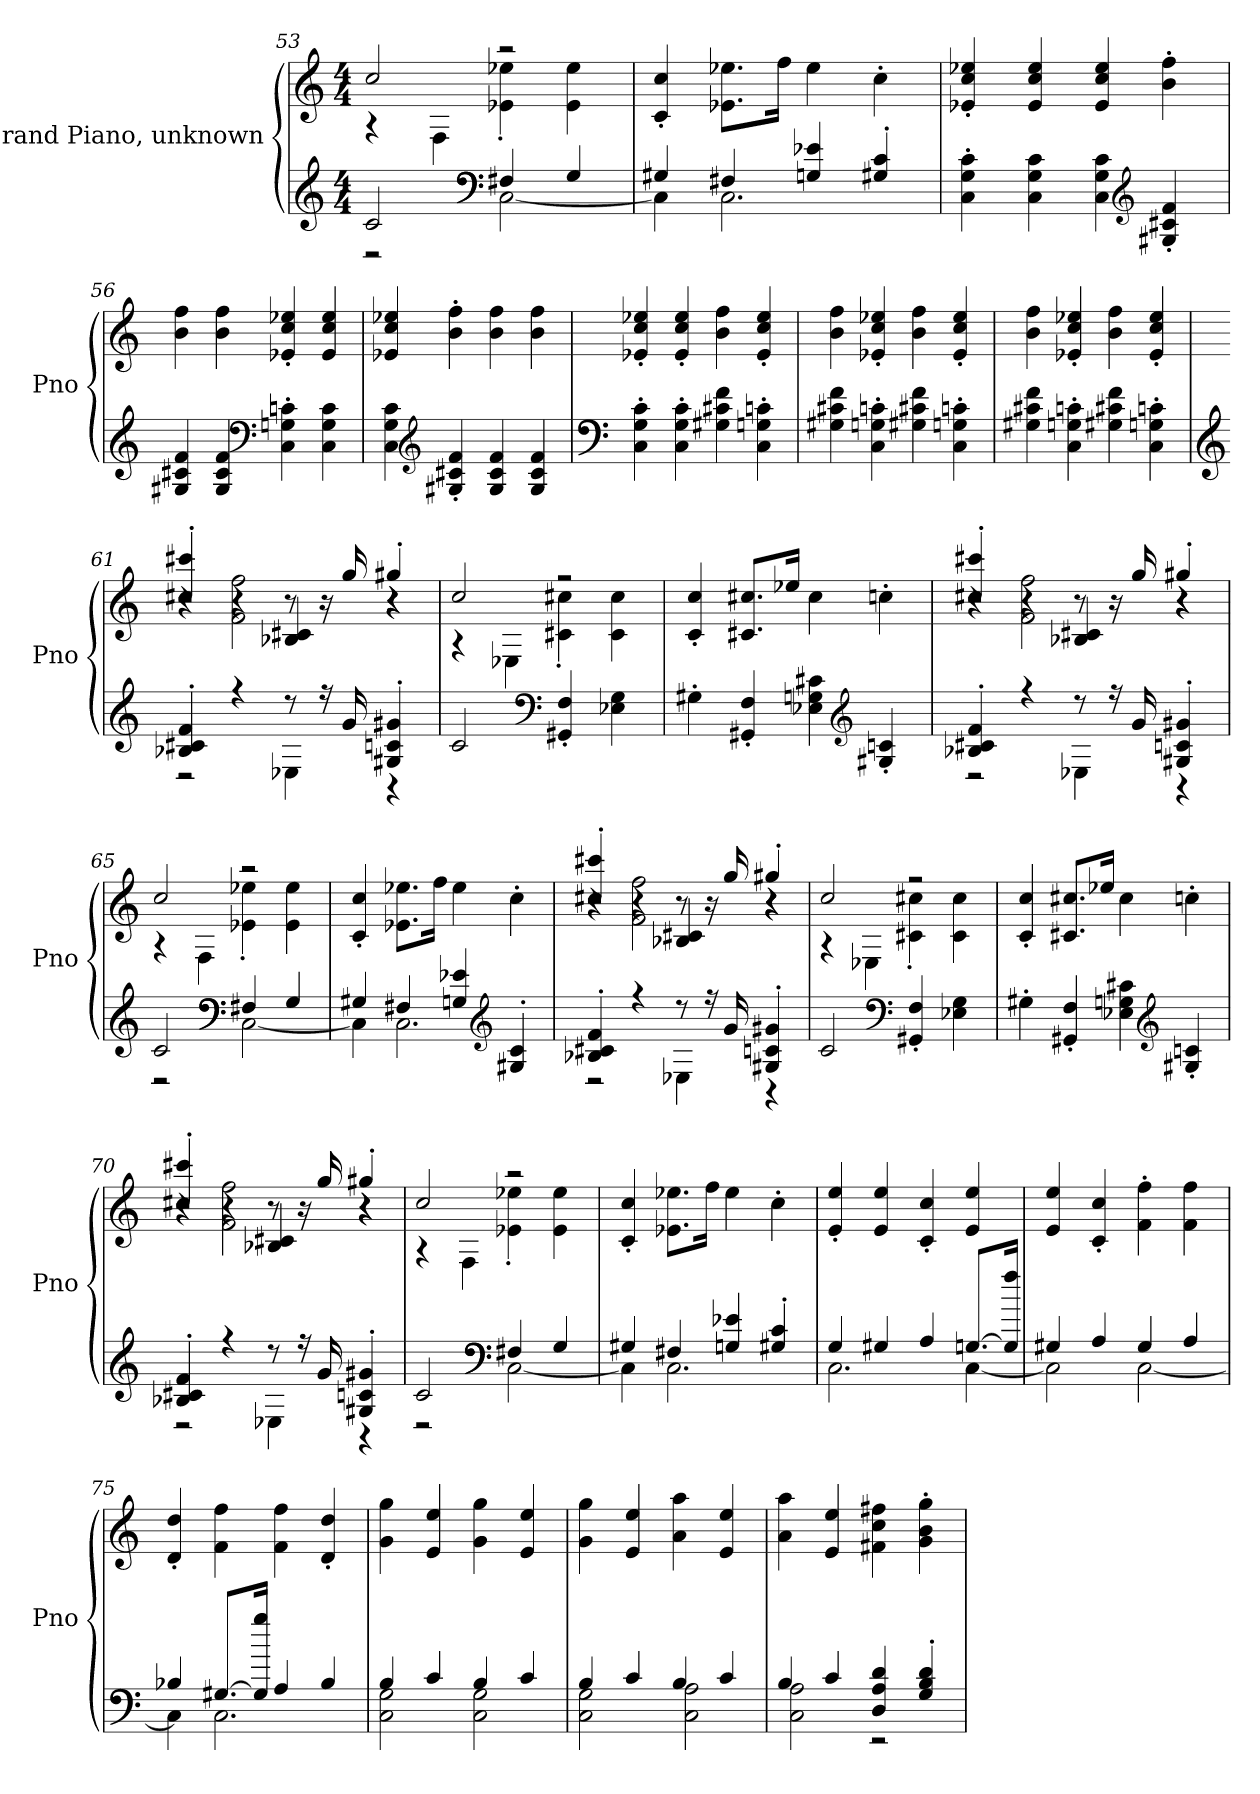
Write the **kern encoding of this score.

**kern	**kern
*part1	*part1
*staff2	*staff1
*I"Grand Piano, unknown	*
*I'Pno	*
!!LO:LB:g=z
*clefG2	*clefG2
*k[]	*k[]
*M4/4	*M4/4
=53	=53
*^	*^
2c/	2r	2cc/	4r
.	.	.	4F\
*clefF4	*	*	*
4F#X/	[2C\	2r	4e-X\' 4ee-X\'
4G/	.	.	4e-\ 4ee-\
*	*	*v	*v
=54	=54	=54
4G#X/	4C\]	4c/' 4cc/'
4F#X/	2.C\	8.e-X\ 8.ee-X\L
.	.	16ff\Jk
4Gn/ 4e-X/	.	4ee-\
4G#X/' 4c/'	.	4cc'\
*v	*v	*
=55	=55
4C\' 4G\' 4c\'	4e-X/' 4cc/' 4ee-X/'
4C\ 4G\ 4c\	4e-/ 4cc/ 4ee-/
4C\ 4G\ 4c\	4e-/ 4cc/ 4ee-/
*clefG2	*
4G#X/' 4c#X/' 4f/'	4b\' 4ff\'
=56	=56
4G#X/ 4c#X/ 4f/	4b\ 4ff\
4G#/ 4c#/ 4f/	4b\ 4ff\
*clefF4	*
4C\' 4Gn\' 4cn\'	4e-X/' 4cc/' 4ee-X/'
4C\ 4G\ 4c\	4e-/ 4cc/ 4ee-/
=57	=57
4C\ 4G\ 4c\	4e-X/ 4cc/ 4ee-X/
*clefG2	*
4G#X/' 4c#X/' 4f/'	4b\' 4ff\'
4G#/ 4c#/ 4f/	4b\ 4ff\
4G#/ 4c#/ 4f/	4b\ 4ff\
!!LO:LB:g=z
=58	=58
*clefF4	*
4C\' 4G\' 4c\'	4e-X/' 4cc/' 4ee-X/'
4C\' 4G\' 4c\'	4e-/' 4cc/' 4ee-/'
4G#X\ 4c#X\ 4f\	4b\ 4ff\
4C\' 4Gn\' 4cn\'	4e-/' 4cc/' 4ee-/'
=59	=59
4G#X\ 4c#X\ 4f\	4b\ 4ff\
4C\' 4Gn\' 4cn\'	4e-X/' 4cc/' 4ee-X/'
4G#X\ 4c#X\ 4f\	4b\ 4ff\
4C\' 4Gn\' 4cn\'	4e-/' 4cc/' 4ee-/'
=60	=60
4G#X\ 4c#X\ 4f\	4b\ 4ff\
4C\' 4Gn\' 4cn\'	4e-X/' 4cc/' 4ee-X/'
4G#X\ 4c#X\ 4f\	4b\ 4ff\
4C\' 4Gn\' 4cn\'	4e-/' 4cc/' 4ee-/'
=61	=61
*clefG2	*
*^	*^
*	*	*	*^
4B-X/' 4c#X/' 4f/'	2r	4cc#X/' 4ccc#X/'	4r	2r
4r	.	4r	2f\ 2ff\	.
8r	4E-X\	8r	.	4B-X/ 4c#X/
16r	.	16r	.	.
16g/	.	16gg/	.	.
4G#X/' 4cn/' 4g#X/'	4r	4gg#X'/	4r	4r
*v	*v	*	*	*
*	*	*v	*v
!!LO:LB:g=z
=62	=62	=62
2c/	2cc/	4r
.	.	4E-X\
*clefF4	*	*
4GG#X/' 4F/'	2r	4c#X\' 4cc#X\'
4E-X\ 4G\	.	4c#\ 4cc#\
*	*v	*v
=63	=63
4G#X'\	4c/' 4cc/'
4GG#X/' 4F/'	8.c#X/ 8.cc#X/L
.	16ee-X/Jk
4E-X\ 4Gn\ 4c#X\	4cc#\
*clefG2	*
4G#X/' 4cn/'	4ccn'\
=64	=64
*^	*^
*	*	*	*^
4B-X/' 4c#X/' 4f/'	2r	4cc#X/' 4ccc#X/'	4r	2r
4r	.	4r	2f\ 2ff\	.
8r	4E-X\	8r	.	4B-X/ 4c#X/
16r	.	16r	.	.
16g/	.	16gg/	.	.
4G#X/' 4cn/' 4g#X/'	4r	4gg#X'/	4r	4r
*	*	*	*v	*v
=65	=65	=65	=65
2c/	2r	2cc/	4r
.	.	.	4F\
*clefF4	*	*	*
4F#X/	[2C\	2r	4e-X\' 4ee-X\'
4G/	.	.	4e-\ 4ee-\
*	*	*v	*v
=66	=66	=66
4G#X/	4C\]	4c/' 4cc/'
4F#X/	2.C\	8.e-X\ 8.ee-X\L
.	.	16ff\Jk
4Gn/ 4e-X/	.	4ee-\
*clefG2	*	*
4G#X/' 4c/'	.	4cc'\
!!LO:LB:g=z
=67	=67	=67
*	*	*^
*	*	*	*^
4B-X/' 4c#X/' 4f/'	2r	4cc#X/' 4ccc#X/'	4r	2r
4r	.	4r	2f\ 2ff\	.
8r	4E-X\	8r	.	4B-X/ 4c#X/
16r	.	16r	.	.
16g/	.	16gg/	.	.
4G#X/' 4cn/' 4g#X/'	4r	4gg#X'/	4r	4r
*v	*v	*	*	*
*	*	*v	*v
=68	=68	=68
2c/	2cc/	4r
.	.	4E-X\
*clefF4	*	*
4GG#X/' 4F/'	2r	4c#X\' 4cc#X\'
4E-X\ 4G\	.	4c#\ 4cc#\
*	*v	*v
=69	=69
4G#X'\	4c/' 4cc/'
4GG#X/' 4F/'	8.c#X/ 8.cc#X/L
.	16ee-X/Jk
4E-X\ 4Gn\ 4c#X\	4cc#\
*clefG2	*
4G#X/' 4cn/'	4ccn'\
=70	=70
*^	*^
*	*	*	*^
4B-X/' 4c#X/' 4f/'	2r	4cc#X/' 4ccc#X/'	4r	2r
4r	.	4r	2f\ 2ff\	.
8r	4E-X\	8r	.	4B-X/ 4c#X/
16r	.	16r	.	.
16g/	.	16gg/	.	.
4G#X/' 4cn/' 4g#X/'	4r	4gg#X'/	4r	4r
*	*	*	*v	*v
=71	=71	=71	=71
2c/	2r	2cc/	4r
.	.	.	4F\
*clefF4	*	*	*
4F#X/	[2C\	2r	4e-X\' 4ee-X\'
4G/	.	.	4e-\ 4ee-\
*	*	*v	*v
!!LO:LB:g=z
=72	=72	=72
4G#X/	4C\]	4c/' 4cc/'
4F#X/	2.C\	8.e-X\ 8.ee-X\L
.	.	16ff\Jk
4Gn/ 4e-X/	.	4ee-\
4G#X/' 4c/'	.	4cc'\
=73	=73	=73
4G/	2.C\	4e/' 4ee/'
4G#X/	.	4e/ 4ee/
4A/	.	4c/' 4cc/'
[8.Gn/L	[4C\	4e/ 4ee/
16G/] 16ff/Jk	.	.
=74	=74	=74
4G#X/	2C\]	4e/ 4ee/
4A/	.	4c/' 4cc/'
4G#/	[2C\	4f\' 4ff\'
4A/	.	4f\ 4ff\
=75	=75	=75
4B-X/	4C\]	4d/' 4dd/'
[8.G#X/L	2.C\	4f\ 4ff\
16G#/] 16gg/Jk	.	.
4A/	.	4f\ 4ff\
4B-/	.	4d/' 4dd/'
=76	=76	=76
4B/	2C\ 2G\	4g\ 4gg\
4c/	.	4e/ 4ee/
4B/	2C\ 2G\	4g\ 4gg\
4c/	.	4e/ 4ee/
=77	=77	=77
4B/	2C\ 2G\	4g\ 4gg\
4c/	.	4e/ 4ee/
4B/	2C\ 2A\	4a\ 4aa\
4c/	.	4e/ 4ee/
!!LO:PB:g=z
=78	=78	=78
4B/	2C\ 2A\	4a\ 4aa\
4c/	.	4e/ 4ee/
4D/ 4A/ 4d/	2r	4f#X\ 4cc\ 4ff#X\
4G/' 4B/' 4d/'	.	4g\' 4b\' 4gg\'
*v	*v	*
=	=
*-	*-
